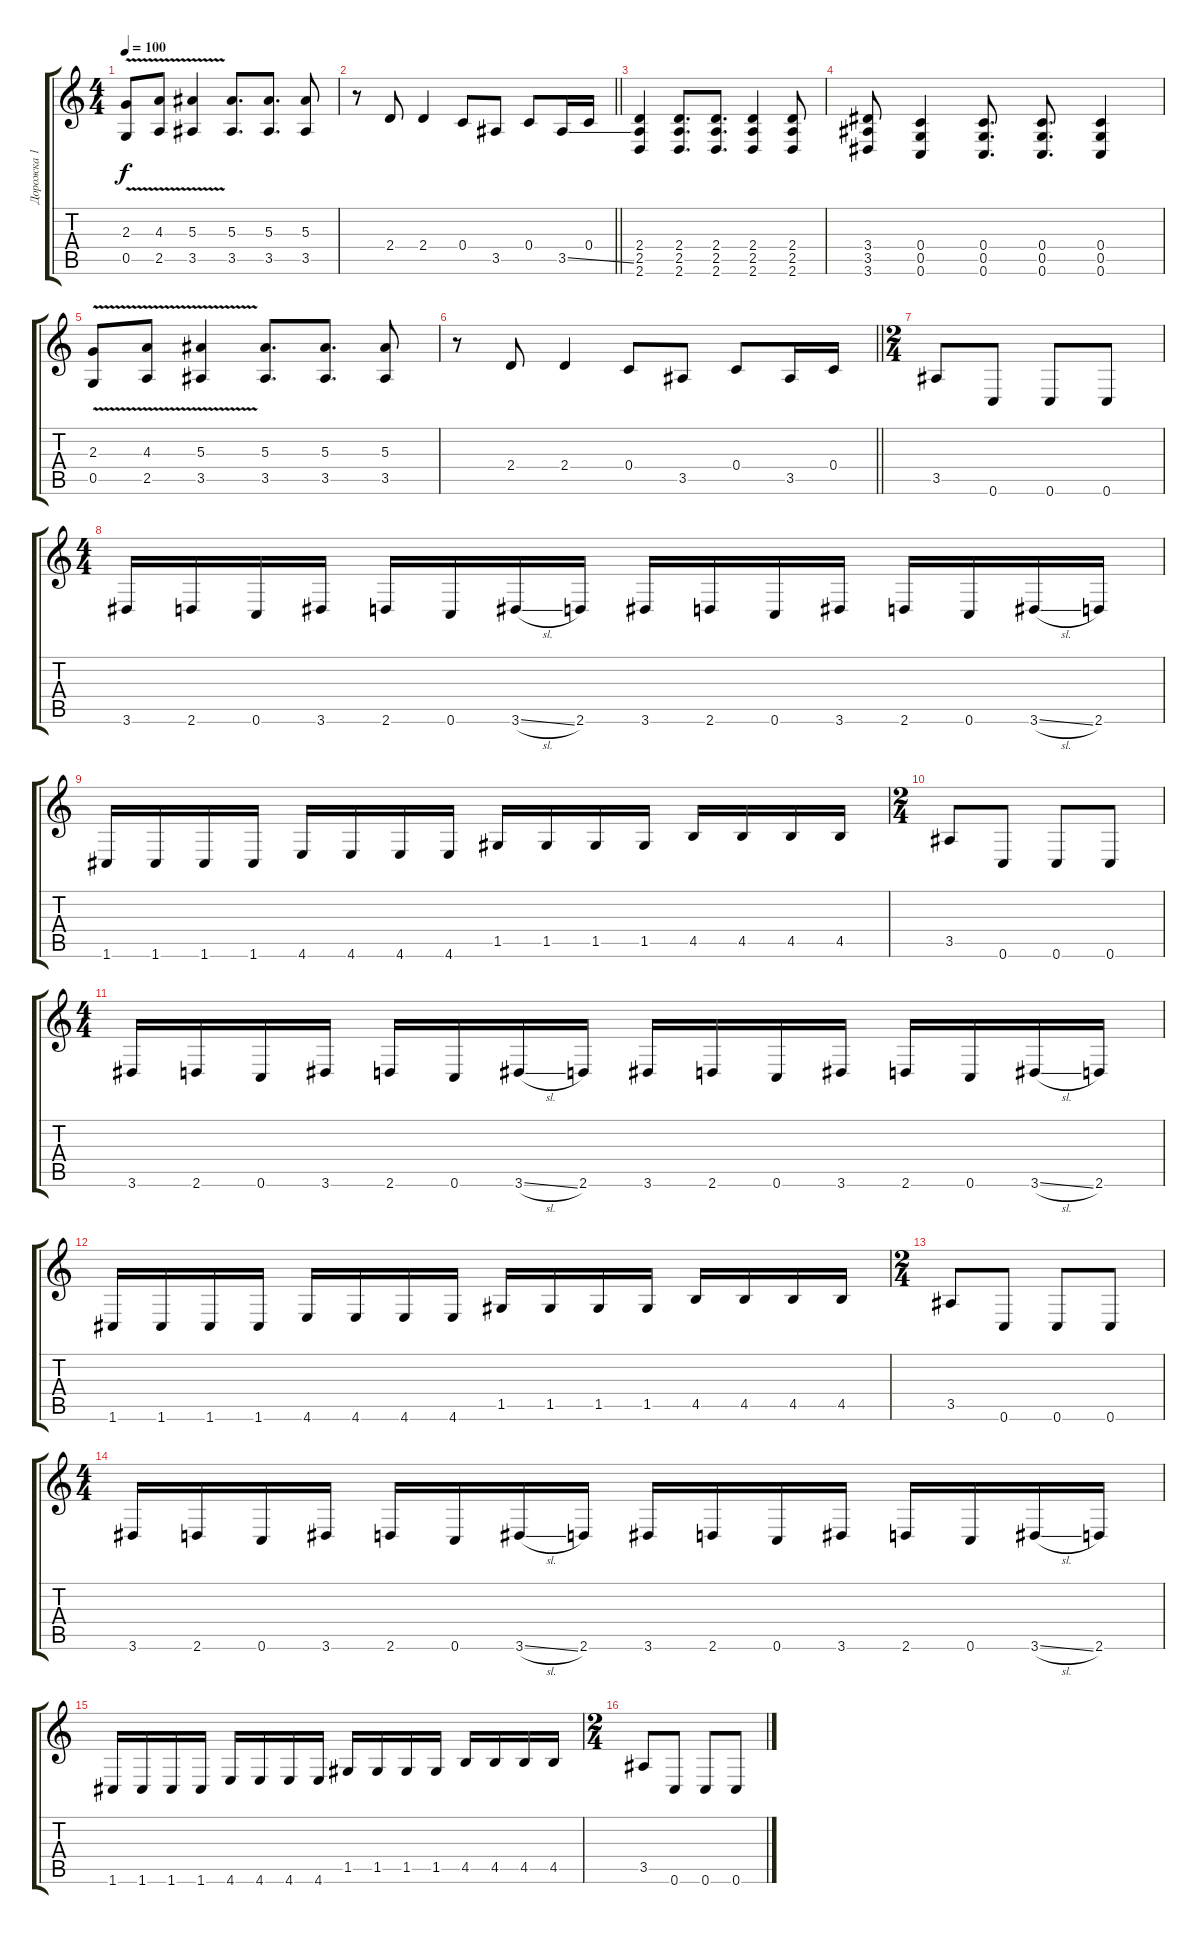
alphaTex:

\track ("Дорожка 1" "Дорожка 1") {instrument distortionguitar}
\staff {score tabs}
\tuning (D4 A3 F3 C3 G2 C2) {hide}
\ts (4 4)
\tempo 100
\clef g2
\ks c
(2.3 0.5{v}).8{dy f} (4.3 2.5{v}).8 (5.3 3.5{v}).4 (5.3 3.5).8{d} (5.3 3.5).8{d} (5.3 3.5).8 |
\barLineRight lightlight
r.8 2.4.8 2.4.4 0.4.8 3.5.8 0.4.8 3.5{ss}.16 0.4.16 |
(2.4 2.5 2.6).4 (2.4 2.5 2.6).8{d} (2.4 2.5 2.6).8{d} (2.4 2.5 2.6).4 (2.4 2.5 2.6).8 |
(3.4 3.5 3.6).8 (0.4 0.5 0.6).4 (0.4 0.5 0.6).8{d} (0.4 0.5 0.6).8{d} (0.4 0.5 0.6).4 |
(2.3 0.5{v}).8 (4.3 2.5{v}).8 (5.3 3.5{v}).4 (5.3 3.5).8{d} (5.3 3.5).8{d} (5.3 3.5).8 |
\barLineRight lightlight
r.8 2.4.8 2.4.4 0.4.8 3.5.8 0.4.8 3.5.16 0.4.16 |
\ts (2 4)
3.5.8 0.6.8 0.6.8 0.6.8 |
\ts (4 4)
3.6.16 2.6.16 0.6.16 3.6.16 2.6.16 0.6.16 3.6{sl}.16 2.6.16 3.6.16 2.6.16 0.6.16 3.6.16 2.6.16 0.6.16 3.6{sl}.16 2.6.16 |
1.6.16 1.6.16 1.6.16 1.6.16 4.6.16 4.6.16 4.6.16 4.6.16 1.5.16 1.5.16 1.5.16 1.5.16 4.5.16 4.5.16 4.5.16 4.5.16 |
\ts (2 4)
3.5.8 0.6.8 0.6.8 0.6.8 |
\ts (4 4)
3.6.16 2.6.16 0.6.16 3.6.16 2.6.16 0.6.16 3.6{sl}.16 2.6.16 3.6.16 2.6.16 0.6.16 3.6.16 2.6.16 0.6.16 3.6{sl}.16 2.6.16 |
1.6.16 1.6.16 1.6.16 1.6.16 4.6.16 4.6.16 4.6.16 4.6.16 1.5.16 1.5.16 1.5.16 1.5.16 4.5.16 4.5.16 4.5.16 4.5.16 |
\ts (2 4)
3.5.8 0.6.8 0.6.8 0.6.8 |
\ts (4 4)
3.6.16 2.6.16 0.6.16 3.6.16 2.6.16 0.6.16 3.6{sl}.16 2.6.16 3.6.16 2.6.16 0.6.16 3.6.16 2.6.16 0.6.16 3.6{sl}.16 2.6.16 |
1.6.16 1.6.16 1.6.16 1.6.16 4.6.16 4.6.16 4.6.16 4.6.16 1.5.16 1.5.16 1.5.16 1.5.16 4.5.16 4.5.16 4.5.16 4.5.16 |
\ts (2 4)
3.5.8 0.6.8 0.6.8 0.6.8
